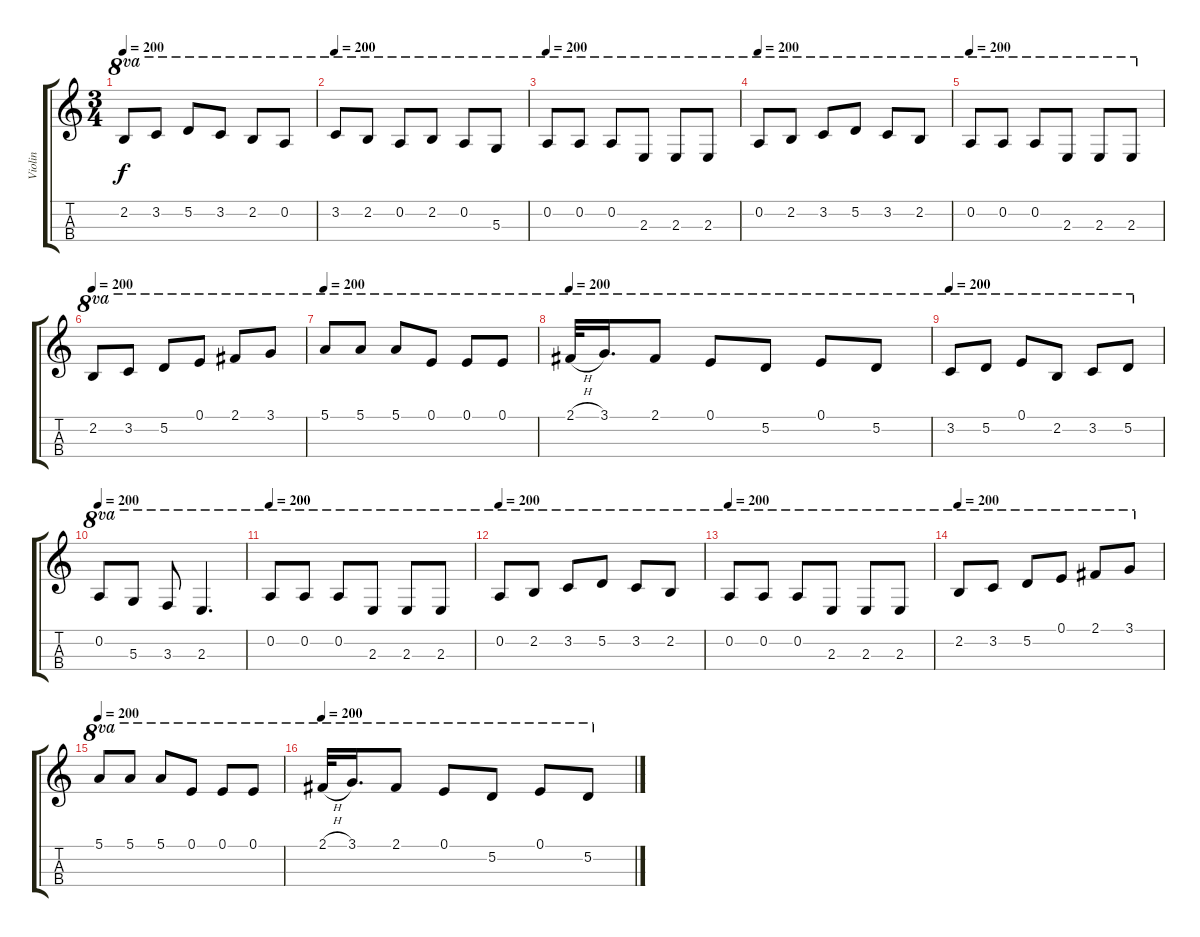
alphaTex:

\track ("Violin" "Violin") {instrument violin}
\staff {score tabs}
\tuning (E5 A4 D4 G3) {hide}
\ts (3 4)
\tempo 200
\clef g2
\ks c
2.2.8{ot 8va dy f} 3.2.8{ot 8va} 5.2.8{ot 8va} 3.2.8{ot 8va} 2.2.8{ot 8va} 0.2.8{ot 8va} |
\tempo 200
3.2.8{ot 8va} 2.2.8{ot 8va} 0.2.8{ot 8va} 2.2.8{ot 8va} 0.2.8{ot 8va} 5.3.8{ot 8va} |
\tempo 200
0.2.8{ot 8va} 0.2.8{ot 8va} 0.2.8{ot 8va} 2.3.8{ot 8va} 2.3.8{ot 8va} 2.3.8{ot 8va} |
\tempo 200
0.2.8{ot 8va} 2.2.8{ot 8va} 3.2.8{ot 8va} 5.2.8{ot 8va} 3.2.8{ot 8va} 2.2.8{ot 8va} |
\tempo 200
0.2.8{ot 8va} 0.2.8{ot 8va} 0.2.8{ot 8va} 2.3.8{ot 8va} 2.3.8{ot 8va} 2.3.8{ot 8va} |
\tempo 200
2.2.8{ot 8va} 3.2.8{ot 8va} 5.2.8{ot 8va} 0.1.8{ot 8va} 2.1.8{ot 8va} 3.1.8{ot 8va} |
\tempo 200
5.1.8{ot 8va} 5.1.8{ot 8va} 5.1.8{ot 8va} 0.1.8{ot 8va} 0.1.8{ot 8va} 0.1.8{ot 8va} |
\tempo 200
2.1{h}.32{ot 8va} 3.1.16{d ot 8va} 2.1.8{ot 8va} 0.1.8{ot 8va} 5.2.8{ot 8va} 0.1.8{ot 8va} 5.2.8{ot 8va} |
\tempo 200
3.2.8{ot 8va} 5.2.8{ot 8va} 0.1.8{ot 8va} 2.2.8{ot 8va} 3.2.8{ot 8va} 5.2.8{ot 8va} |
\tempo 200
0.2.8{ot 8va} 5.3.8{ot 8va} 3.3.8{ot 8va} 2.3.4{d ot 8va} |
\tempo 200
0.2.8{ot 8va} 0.2.8{ot 8va} 0.2.8{ot 8va} 2.3.8{ot 8va} 2.3.8{ot 8va} 2.3.8{ot 8va} |
\tempo 200
0.2.8{ot 8va} 2.2.8{ot 8va} 3.2.8{ot 8va} 5.2.8{ot 8va} 3.2.8{ot 8va} 2.2.8{ot 8va} |
\tempo 200
0.2.8{ot 8va} 0.2.8{ot 8va} 0.2.8{ot 8va} 2.3.8{ot 8va} 2.3.8{ot 8va} 2.3.8{ot 8va} |
\tempo 200
2.2.8{ot 8va} 3.2.8{ot 8va} 5.2.8{ot 8va} 0.1.8{ot 8va} 2.1.8{ot 8va} 3.1.8{ot 8va} |
\tempo 200
5.1.8{ot 8va} 5.1.8{ot 8va} 5.1.8{ot 8va} 0.1.8{ot 8va} 0.1.8{ot 8va} 0.1.8{ot 8va} |
\tempo 200
2.1{h}.32{ot 8va} 3.1.16{d ot 8va} 2.1.8{ot 8va} 0.1.8{ot 8va} 5.2.8{ot 8va} 0.1.8{ot 8va} 5.2.8{ot 8va}
